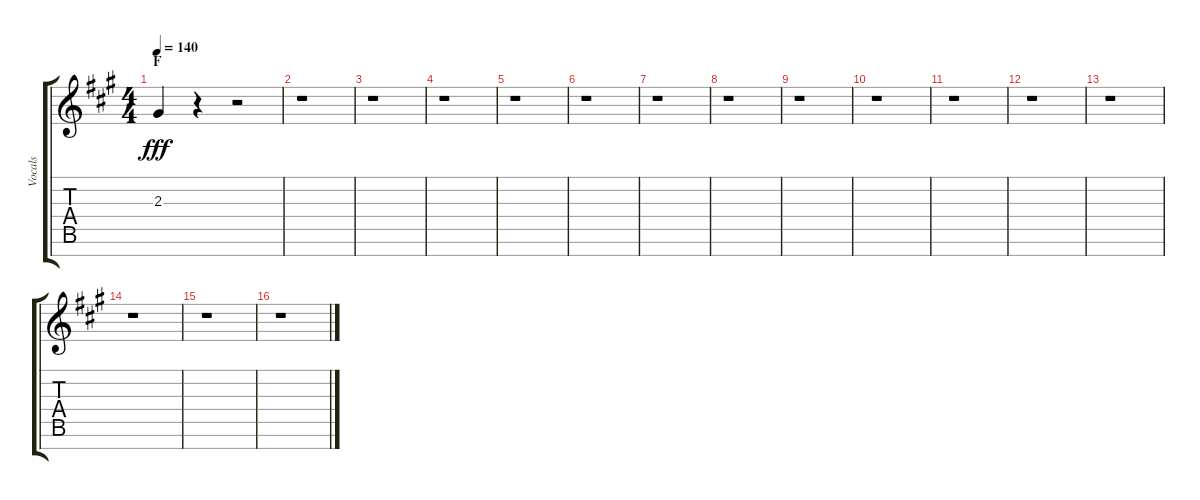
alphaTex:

\track ("Vocals" "Vocals") {instrument voiceoohs}
\staff {score tabs}
\tuning (Eb5 Bb4 Gb4 Db4 Ab3 Eb3 Bb2) {hide}
\ts (4 4)
\section ("" "F")
\tempo 140
\clef g2
\ks a
2.3{t}.4{dy fff} r.4 r.2 |
r.1 |
r.1 |
r.1 |
r.1 |
r.1 |
r.1 |
r.1 |
r.1 |
r.1 |
r.1 |
r.1 |
r.1 |
r.1 |
r.1 |
r.1
